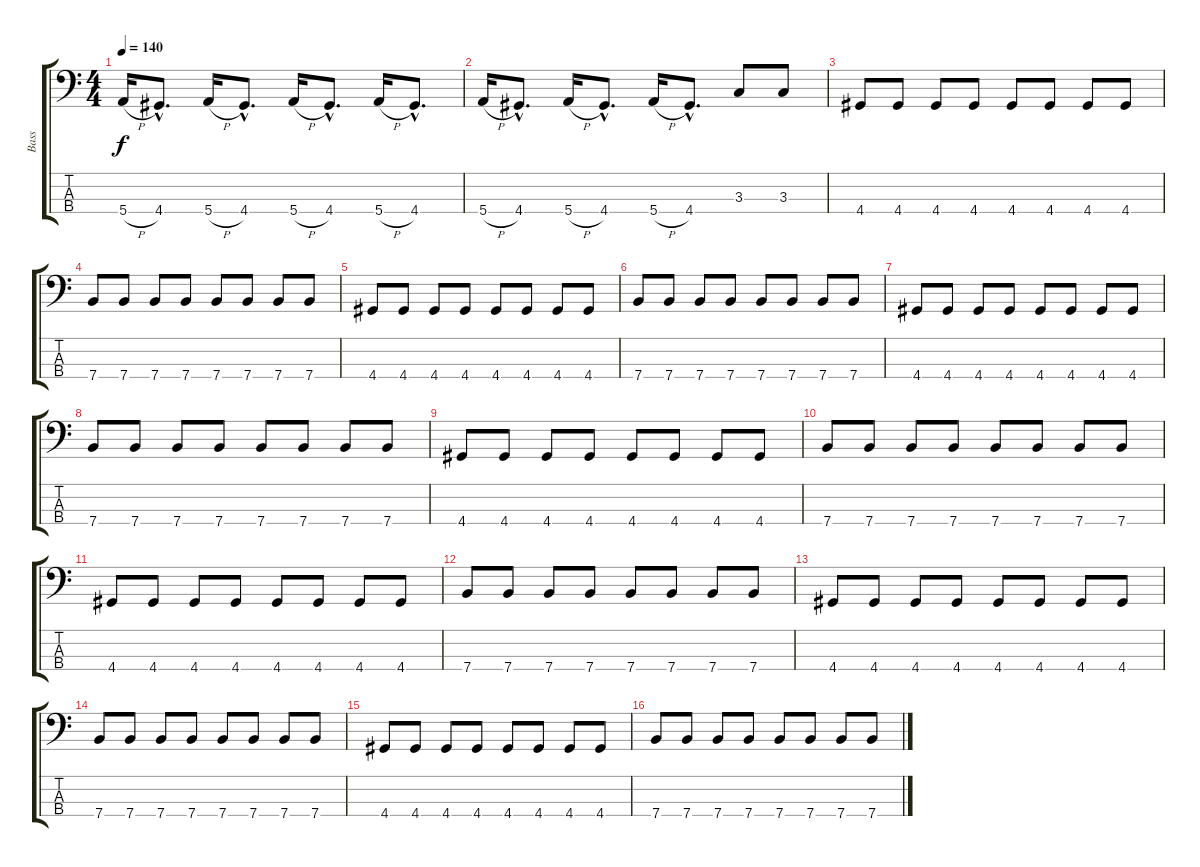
\track ("Bass" "Bass") {instrument electricbassfinger}
\staff {score tabs}
\tuning (G2 D2 A1 E1) {hide}
\ts (4 4)
\tempo 140
\clef f4
\ks c
5.4{h}.16{dy f} 4.4{hac}.8{d} 5.4{h}.16 4.4{hac}.8{d} 5.4{h}.16 4.4{hac}.8{d} 5.4{h}.16 4.4{hac}.8{d} |
5.4{h}.16 4.4{hac}.8{d} 5.4{h}.16 4.4{hac}.8{d} 5.4{h}.16 4.4{hac}.8{d} 3.3.8 3.3.8 |
4.4.8 4.4.8 4.4.8 4.4.8 4.4.8 4.4.8 4.4.8 4.4.8 |
7.4.8 7.4.8 7.4.8 7.4.8 7.4.8 7.4.8 7.4.8 7.4.8 |
4.4.8 4.4.8 4.4.8 4.4.8 4.4.8 4.4.8 4.4.8 4.4.8 |
7.4.8 7.4.8 7.4.8 7.4.8 7.4.8 7.4.8 7.4.8 7.4.8 |
4.4.8 4.4.8 4.4.8 4.4.8 4.4.8 4.4.8 4.4.8 4.4.8 |
7.4.8 7.4.8 7.4.8 7.4.8 7.4.8 7.4.8 7.4.8 7.4.8 |
4.4.8 4.4.8 4.4.8 4.4.8 4.4.8 4.4.8 4.4.8 4.4.8 |
7.4.8 7.4.8 7.4.8 7.4.8 7.4.8 7.4.8 7.4.8 7.4.8 |
4.4.8 4.4.8 4.4.8 4.4.8 4.4.8 4.4.8 4.4.8 4.4.8 |
7.4.8 7.4.8 7.4.8 7.4.8 7.4.8 7.4.8 7.4.8 7.4.8 |
4.4.8 4.4.8 4.4.8 4.4.8 4.4.8 4.4.8 4.4.8 4.4.8 |
7.4.8 7.4.8 7.4.8 7.4.8 7.4.8 7.4.8 7.4.8 7.4.8 |
4.4.8 4.4.8 4.4.8 4.4.8 4.4.8 4.4.8 4.4.8 4.4.8 |
7.4.8 7.4.8 7.4.8 7.4.8 7.4.8 7.4.8 7.4.8 7.4.8
